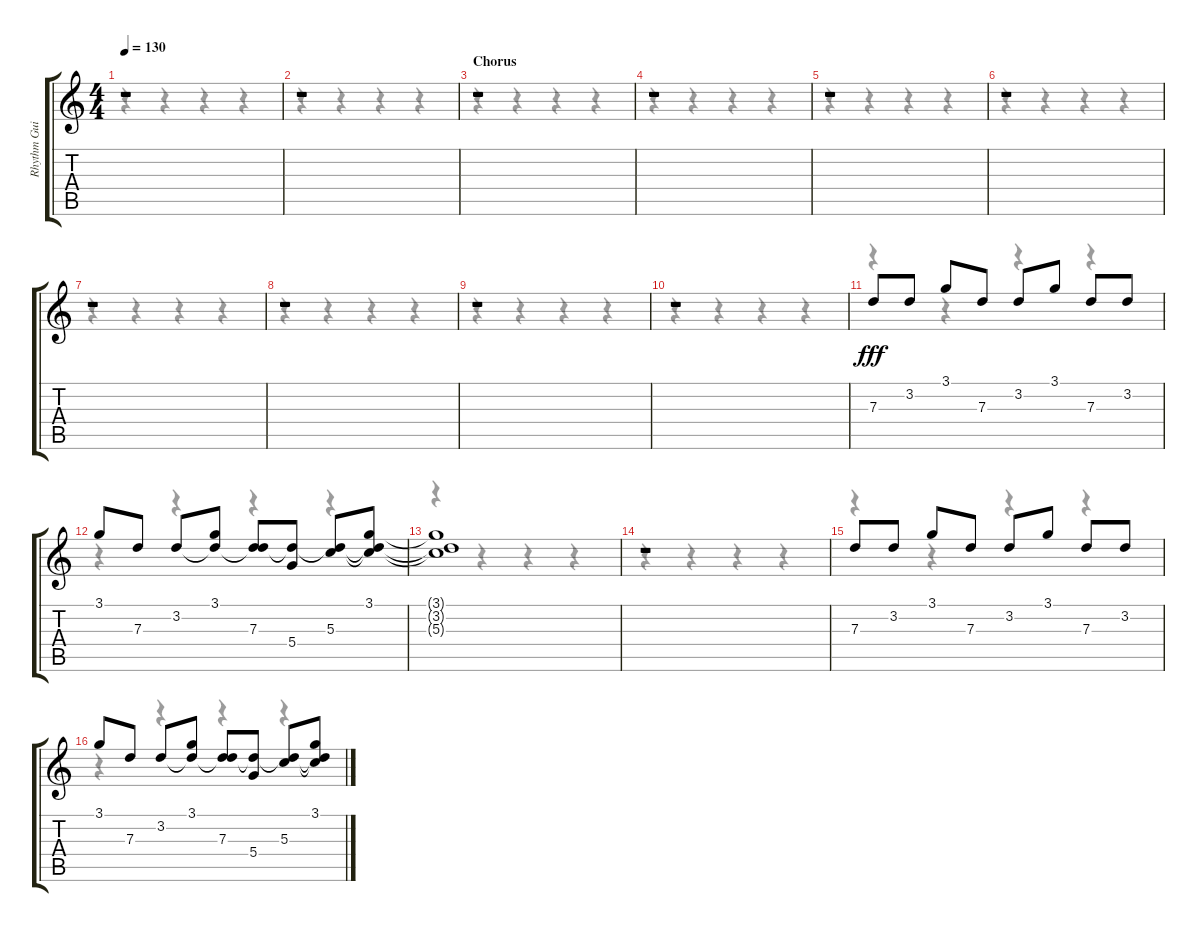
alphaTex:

\track ("Rhythm Guitar" "Rhythm Gui") {instrument electricguitarclean}
\staff {score tabs}
\tuning (E4 B3 G3 D3 A2 E2) {hide}
\voice
\ts (4 4)
\tempo 130
\clef g2
\ks c
r.1{dy fff} |
r.1 |
\section ("" "Chorus")
r.1 |
r.1 |
r.1 |
r.1 |
r.1 |
r.1 |
r.1 |
r.1 |
7.3.8 3.2.8 3.1.8 7.3.8 3.2.8 3.1.8 7.3.8 3.2.8 |
3.1.8 7.3.8 3.2.8 (3.1 3.2{t}).8 (3.2{t} 7.3).8 (3.2{t} 5.4).8 (3.2{t} 5.3).8 (3.1 3.2{t} 5.3{t}).8 |
(3.1{t} 3.2{t} 5.3{t}).1 |
r.1 |
7.3.8 3.2.8 3.1.8 7.3.8 3.2.8 3.1.8 7.3.8 3.2.8 |
3.1.8 7.3.8 3.2.8 (3.1 3.2{t}).8 (3.2{t} 7.3).8 (3.2{t} 5.4).8 (3.2{t} 5.3).8 (3.1 3.2{t} 5.3{t}).8
\voice
\clef g2
\ottava regular
\simile none
\ks c
r.4{dy f} r.4 r.4 r.4 |
r.4 r.4 r.4 r.4 |
r.4 r.4 r.4 r.4 |
r.4 r.4 r.4 r.4 |
r.4 r.4 r.4 r.4 |
r.4 r.4 r.4 r.4 |
r.4 r.4 r.4 r.4 |
r.4 r.4 r.4 r.4 |
r.4 r.4 r.4 r.4 |
r.4 r.4 r.4 r.4 |
r.4 r.4 r.4 r.4 |
r.4 r.4 r.4 r.4 |
r.4 r.4 r.4 r.4 |
r.4 r.4 r.4 r.4 |
r.4 r.4 r.4 r.4 |
r.4 r.4 r.4 r.4
